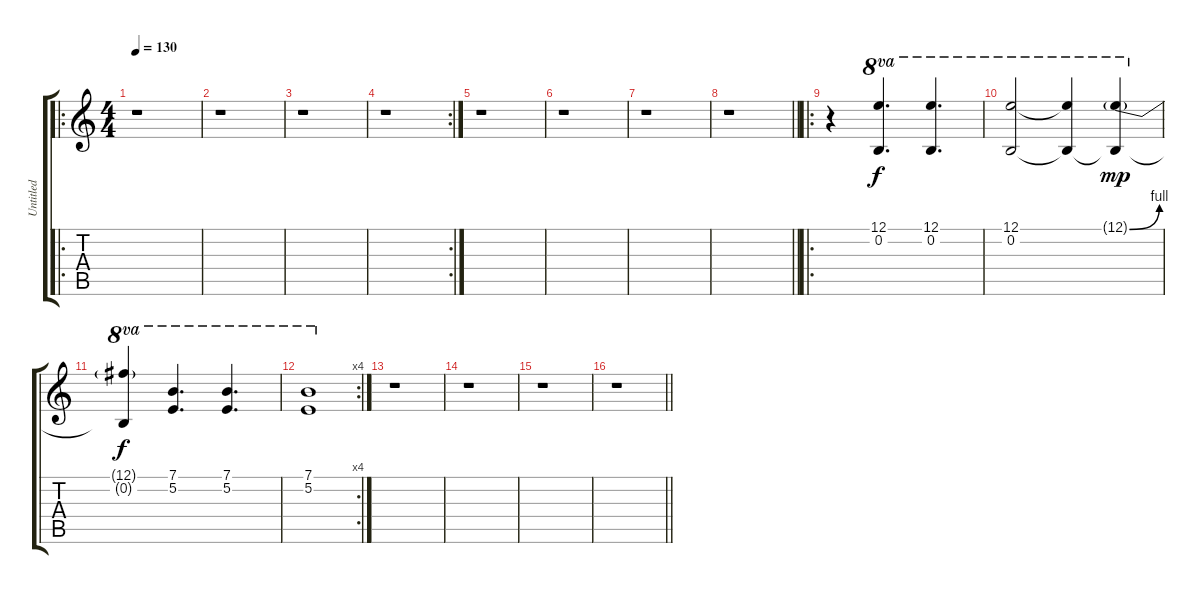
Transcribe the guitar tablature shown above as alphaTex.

\track ("Untitled" "Untitled") {instrument distortionguitar}
\staff {score tabs}
\tuning (E4 B3 G3 D3 A2 E2) {hide}
\ro
\ts (4 4)
\tempo 130
\clef g2
\ks c
r.1{dy f} |
r.1 |
r.1 |
\rc 2
r.1 |
r.1 |
r.1 |
r.1 |
\barLineRight lightlight
r.1 |
\ro
r.4 (12.1 0.2).4{d ot 8va} (12.1 0.2).4{d ot 8va} |
(12.1 0.2).2{ot 8va} (12.1{t} 0.2{t}).4{ot 8va} (12.1{be (bend 0 0 60 4) g} 0.2{t}).4{ot 8va dy mp} |
(12.1{t} 0.2{t}).4{ot 8va dy f} (7.1 5.2).4{d ot 8va} (7.1 5.2).4{d ot 8va} |
\rc 4
(7.1 5.2).1{ot 8va} |
r.1 |
r.1 |
r.1 |
\barLineRight lightlight
r.1
